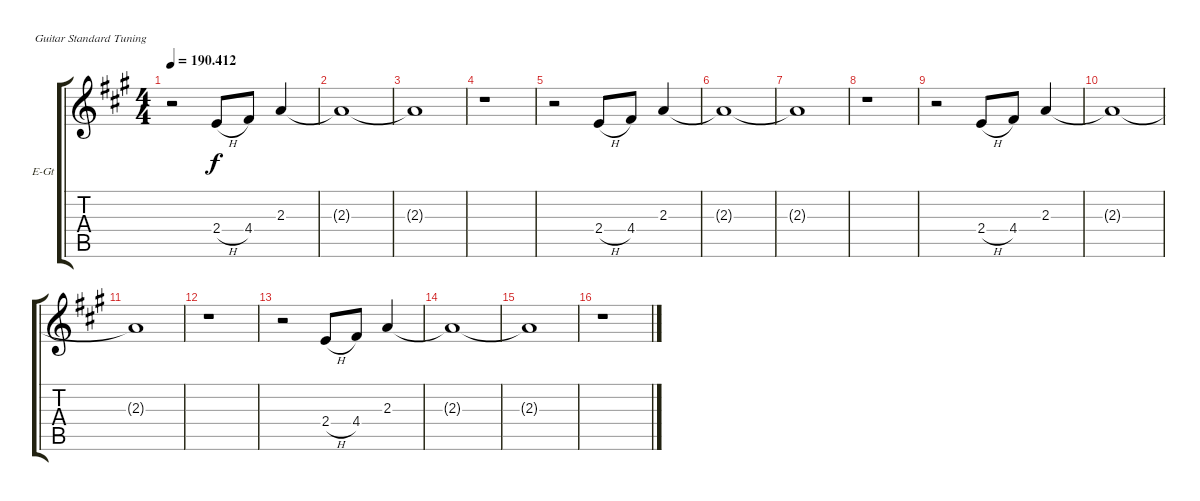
\defaultSystemsLayout 4
\bracketExtendMode groupsimilarinstruments
\firstSystemTrackNameOrientation horizontal
\otherSystemsTrackNameOrientation horizontal
\track ("Gtr. 2 (elec.)" "E-Gt") {instrument electricguitarclean}
\staff {score tabs}
\tuning (E4 B3 G3 D3 A2 E2)
\ts (4 4)
\tempo
190.412
\accidentals auto
\clef g2
\ottava regular
\simile none
\ks a
r.2{dy f} 2.4{h}.8 4.4.8 2.3.4 |
2.3{t}.1 |
2.3{t}.1 |
r.1 |
r.2 2.4{h}.8 4.4.8 2.3.4 |
2.3{t}.1 |
2.3{t}.1 |
r.1 |
r.2 2.4{h}.8 4.4.8 2.3.4 |
2.3{t}.1 |
2.3{t}.1 |
r.1 |
r.2 2.4{h}.8 4.4.8 2.3.4 |
2.3{t}.1 |
2.3{t}.1 |
r.1
